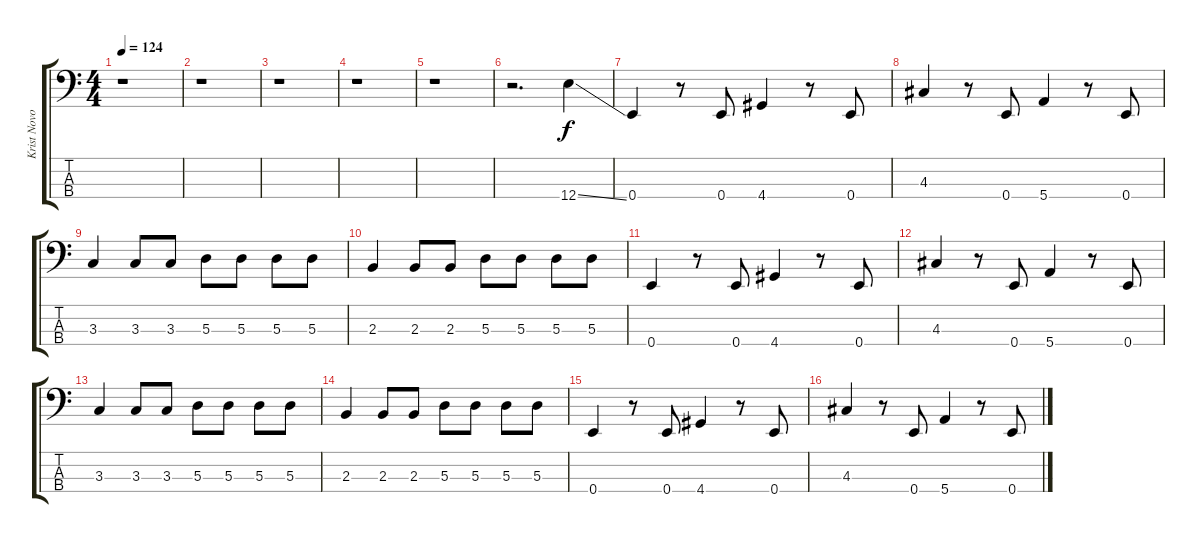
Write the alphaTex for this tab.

\track ("Krist Novoselic" "Krist Novo") {instrument electricbasspick}
\staff {score tabs}
\tuning (G2 D2 A1 E1) {hide}
\ts (4 4)
\tempo 124
\clef f4
\ks c
r.1{dy f} |
r.1 |
r.1 |
r.1 |
r.1 |
r.2{d} 12.4{ss}.4 |
0.4.4 r.8 0.4.8 4.4.4 r.8 0.4.8 |
4.3.4 r.8 0.4.8 5.4.4 r.8 0.4.8 |
3.3.4 3.3.8 3.3.8 5.3.8 5.3.8 5.3.8 5.3.8 |
2.3.4 2.3.8 2.3.8 5.3.8 5.3.8 5.3.8 5.3.8 |
0.4.4 r.8 0.4.8 4.4.4 r.8 0.4.8 |
4.3.4 r.8 0.4.8 5.4.4 r.8 0.4.8 |
3.3.4 3.3.8 3.3.8 5.3.8 5.3.8 5.3.8 5.3.8 |
2.3.4 2.3.8 2.3.8 5.3.8 5.3.8 5.3.8 5.3.8 |
0.4.4 r.8 0.4.8 4.4.4 r.8 0.4.8 |
4.3.4 r.8 0.4.8 5.4.4 r.8 0.4.8
